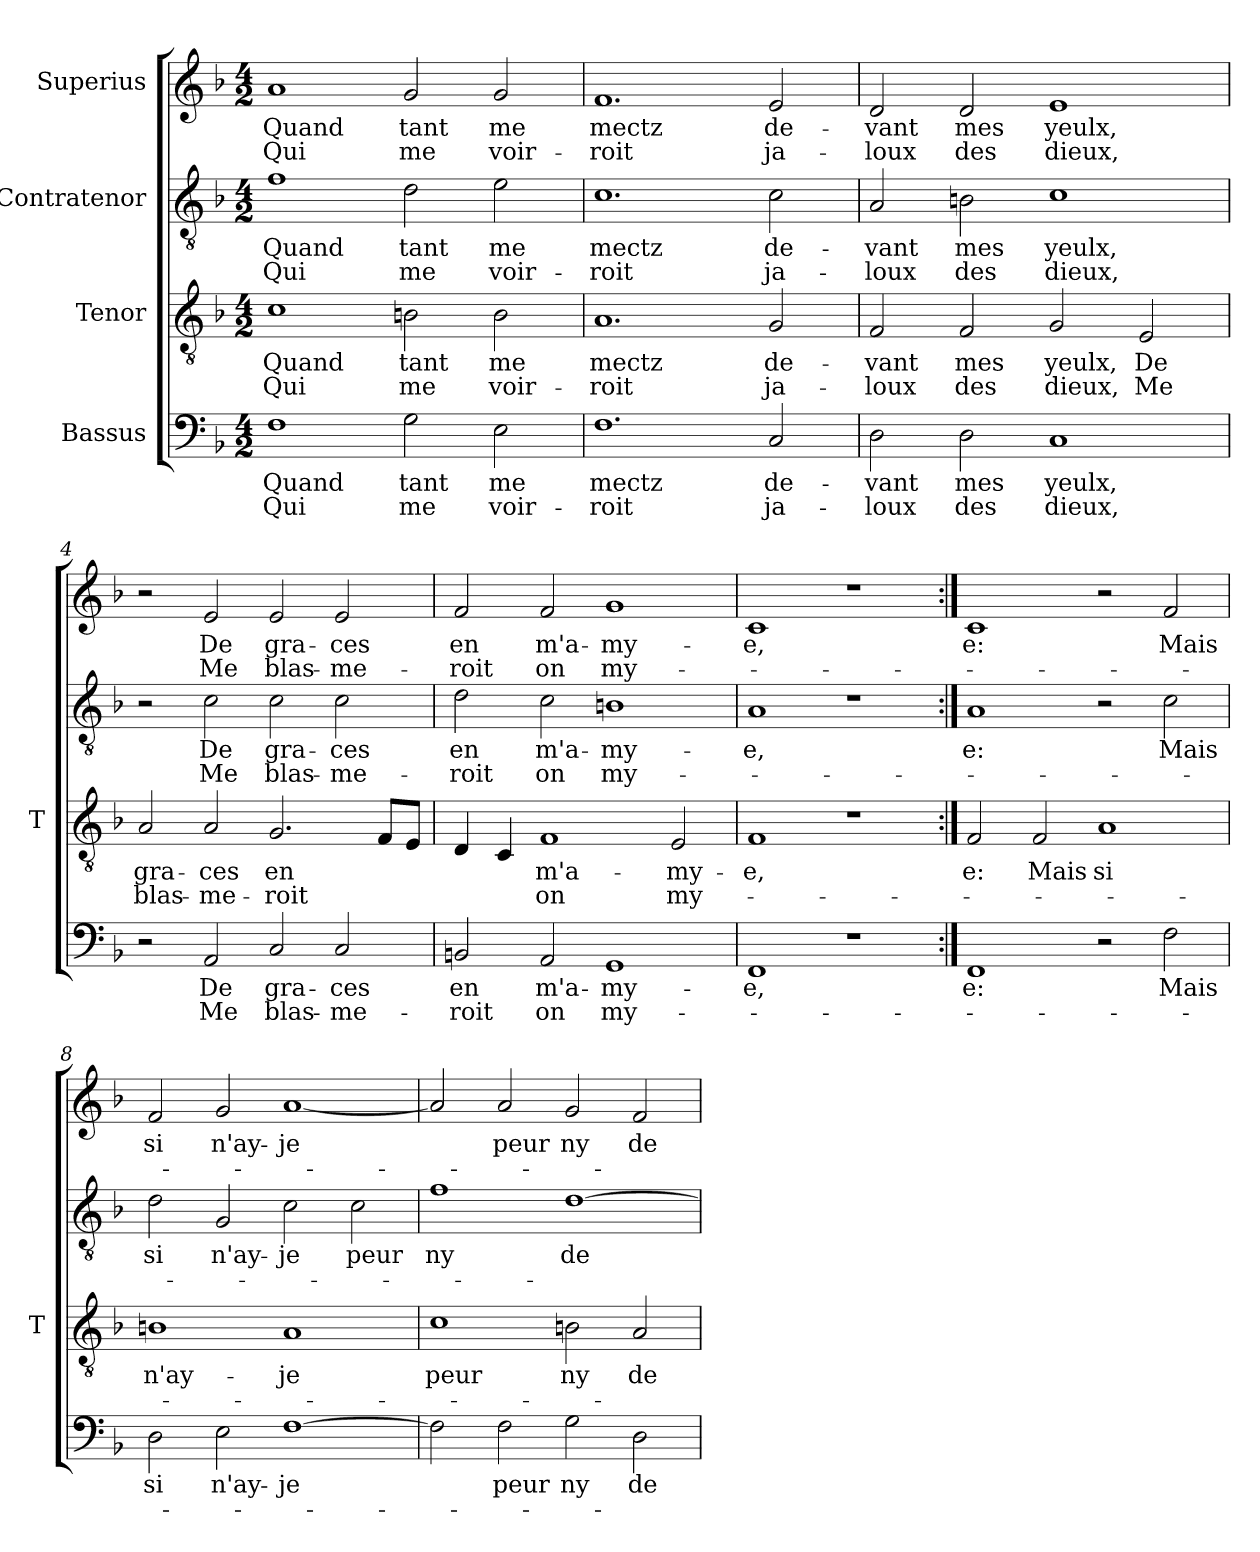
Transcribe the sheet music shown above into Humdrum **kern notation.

**kern	**text	**text	**kern	**text	**text	**kern	**text	**text	**kern	**text	**text
*part4	*part4	*part4	*part3	*part3	*part3	*part2	*part2	*part2	*part1	*part1	*part1
*staff4	*staff4	*staff4	*staff3	*staff3	*staff3	*staff2	*staff2	*staff2	*staff1	*staff1	*staff1
*I"Bassus	*	*	*I"Tenor	*	*	*I"Contratenor	*	*	*I"Superius	*	*
*	*	*	*I'T	*	*	*	*	*	*	*	*
*clefF4	*	*	*clefGv2	*	*	*clefGv2	*	*	*clefG2	*	*
*k[b-]	*	*	*k[b-]	*	*	*k[b-]	*	*	*k[b-]	*	*
*M4/2	*	*	*M4/2	*	*	*M4/2	*	*	*M4/2	*	*
=1	=1	=1	=1	=1	=1	=1	=1	=1	=1	=1	=1
1F	-Quand	-Qui	1c	-Quand	-Qui	1f	-Quand	-Qui	1a	-Quand	-Qui
2G	-tant	-me	2Bn	-tant	-me	2d	-tant	-me	2g	-tant	-me
2E	-me	voir-	2B	-me	voir-	2e	-me	voir-	2g	-me	voir-
=2	=2	=2	=2	=2	=2	=2	=2	=2	=2	=2	=2
1.F	-mectz	-roit	1.A	-mectz	-roit	1.c	-mectz	-roit	1.f	-mectz	-roit
2C	de-	ja-	2G	de-	ja-	2c	de-	ja-	2e	de-	ja-
=3	=3	=3	=3	=3	=3	=3	=3	=3	=3	=3	=3
2D	-vant	-loux	2F	-vant	-loux	2A	-vant	-loux	2d	-vant	-loux
2D	-mes	-des	2F	-mes	-des	2Bn	-mes	-des	2d	-mes	-des
1C	-yeulx,	-dieux,	2G	-yeulx,	-dieux,	1c	-yeulx,	-dieux,	1e	-yeulx,	-dieux,
.	.	.	2E	-De	-Me	.	.	.	.	.	.
=4	=4	=4	=4	=4	=4	=4	=4	=4	=4	=4	=4
2r	.	.	2A	gra-	blas-	2r	.	.	2r	.	.
2AA	-De	-Me	2A	-ces	me-	2c	-De	-Me	2e	-De	-Me
2C	gra-	blas-	2.G	-en	-roit	2c	gra-	blas-	2e	gra-	blas-
2C	-ces	me-	.	.	.	2c	-ces	me-	2e	-ces	me-
.	.	.	8FL	.	.	.	.	.	.	.	.
.	.	.	8EJ	.	.	.	.	.	.	.	.
=5	=5	=5	=5	=5	=5	=5	=5	=5	=5	=5	=5
2BBn	-en	-roit	4D	.	.	2d	-en	-roit	2f	-en	-roit
.	.	.	4C	.	.	.	.	.	.	.	.
2AA	m'a-	-on	1F	m'a-	-on	2c	m'a-	-on	2f	m'a-	-on
1GG	my-	my-	.	.	.	1Bn	my-	my-	1g	my-	my-
.	.	.	2E	my-	my-	.	.	.	.	.	.
=6	=6	=6	=6	=6	=6	=6	=6	=6	=6	=6	=6
1FF	-e,	.	1F	-e,	.	1A	-e,	.	1c	-e,	.
1r	.	.	1r	.	.	1r	.	.	1r	.	.
=7:|!	=7:|!	=7:|!	=7:|!	=7:|!	=7:|!	=7:|!	=7:|!	=7:|!	=7:|!	=7:|!	=7:|!
1FF	-e:	.	2F	-e:	.	1A	-e:	.	1c	-e:	.
.	.	.	2F	-Mais	.	.	.	.	.	.	.
2r	.	.	1A	-si	.	2r	.	.	2r	.	.
2F	-Mais	.	.	.	.	2c	-Mais	.	2f	-Mais	.
=8	=8	=8	=8	=8	=8	=8	=8	=8	=8	=8	=8
2D	-si	.	1Bn	n'ay-	.	2d	-si	.	2f	-si	.
2E	n'ay-	.	.	.	.	2G	n'ay-	.	2g	n'ay-	.
[1F	-je	.	1A	-je	.	2c	-je	.	[1a	-je	.
.	.	.	.	.	.	2c	-peur	.	.	.	.
=9	=9	=9	=9	=9	=9	=9	=9	=9	=9	=9	=9
2F]	.	.	1c	-peur	.	1f	-ny	.	2a]	.	.
2F	-peur	.	.	.	.	.	.	.	2a	-peur	.
2G	-ny	.	2Bn	-ny	.	[1d	de-	.	2g	-ny	.
2D	de-	.	2A	de-	.	.	.	.	2f	de-	.
=	=	=	=	=	=	=	=	=	=	=	=
*-	*-	*-	*-	*-	*-	*-	*-	*-	*-	*-	*-
